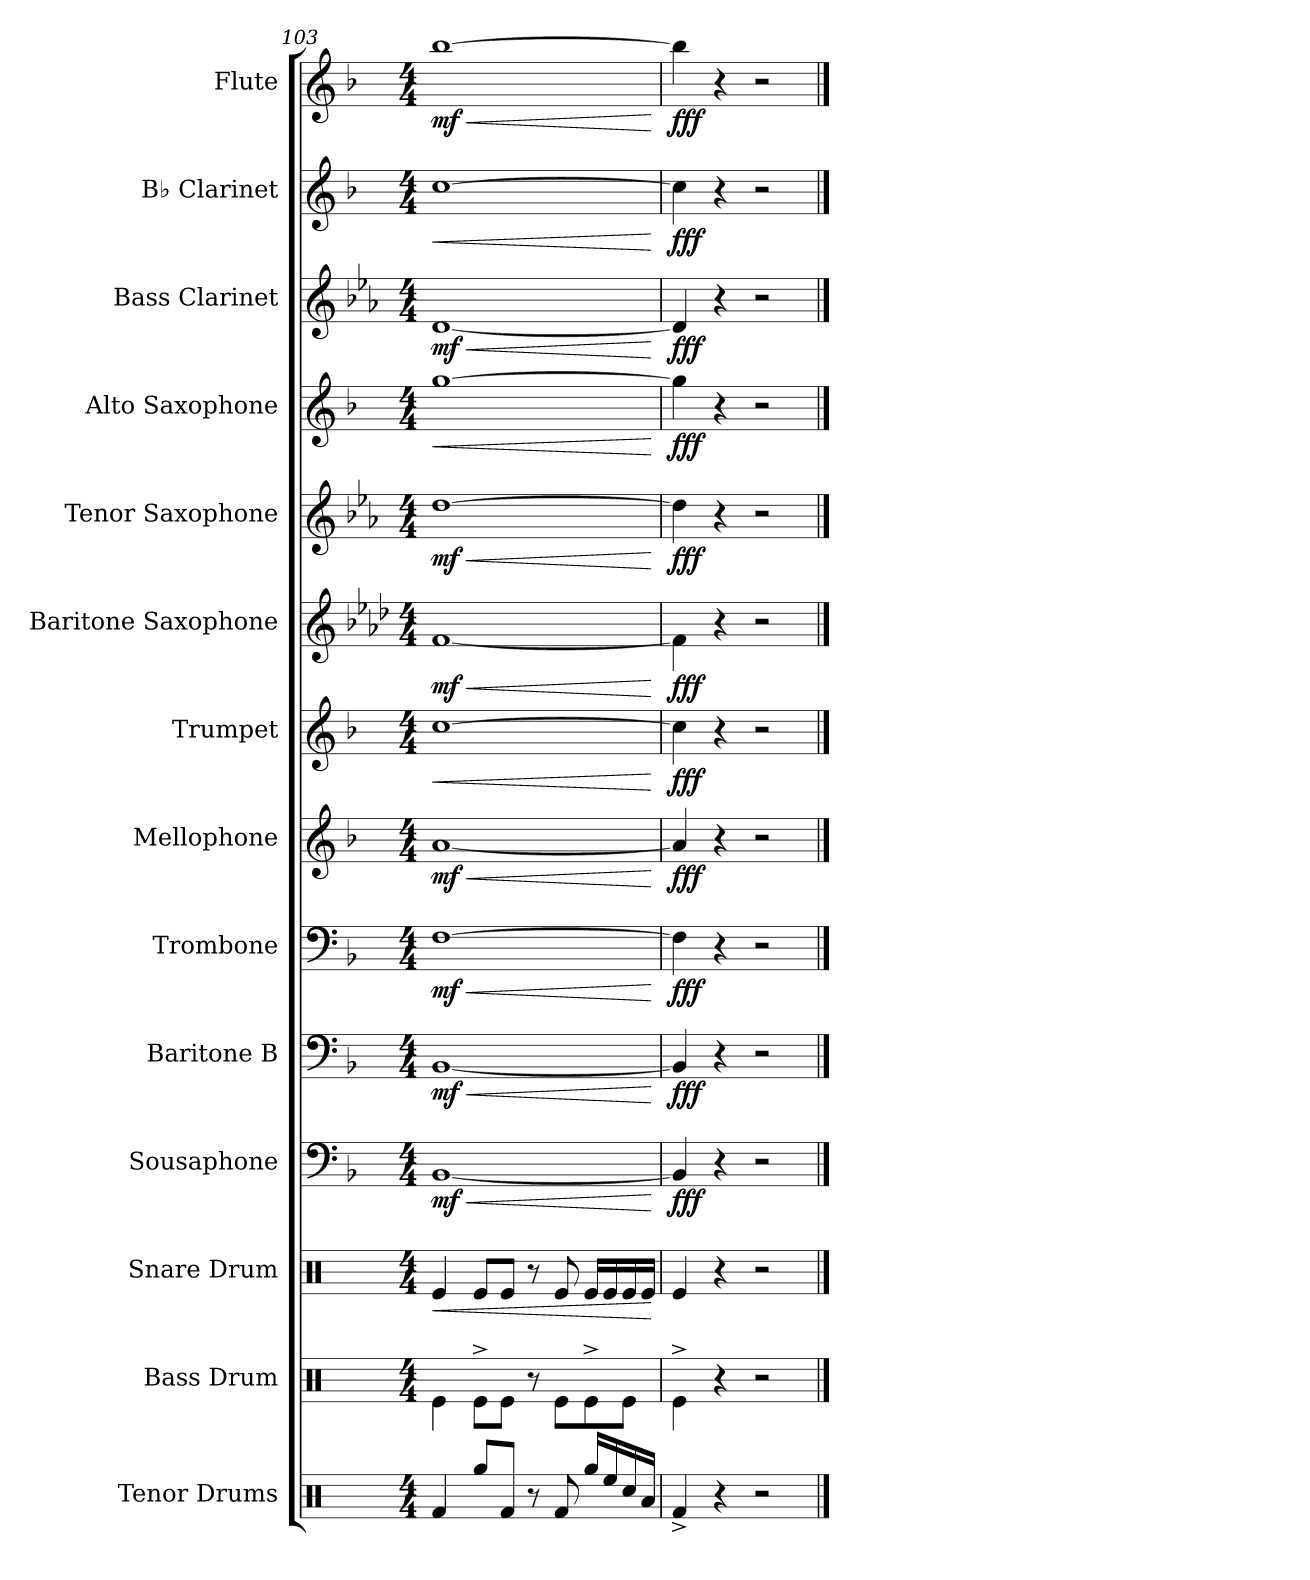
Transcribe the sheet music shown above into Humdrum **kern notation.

**kern	**kern	**kern	**dynam	**kern	**dynam	**kern	**dynam	**kern	**dynam	**kern	**dynam	**kern	**dynam	**kern	**dynam	**kern	**dynam	**kern	**dynam	**kern	**dynam	**kern	**dynam	**kern	**dynam
*part14	*part13	*part12	*part12	*part11	*part11	*part10	*part10	*part9	*part9	*part8	*part8	*part7	*part7	*part6	*part6	*part5	*part5	*part4	*part4	*part3	*part3	*part2	*part2	*part1	*part1
*staff14	*staff13	*staff12	*staff12	*staff11	*staff11	*staff10	*staff10	*staff9	*staff9	*staff8	*staff8	*staff7	*staff7	*staff6	*staff6	*staff5	*staff5	*staff4	*staff4	*staff3	*staff3	*staff2	*staff2	*staff1	*staff1
*I"Tenor Drums	*I"Bass Drum	*I"Snare Drum	*	*I"Sousaphone	*	*I"Baritone B	*	*I"Trombone	*	*I"Mellophone	*	*I"Trumpet	*	*I"Baritone Saxophone	*	*I"Tenor Saxophone	*	*I"Alto Saxophone	*	*I"Bass Clarinet	*	*I"B♭ Clarinet	*	*I"Flute	*
*I'TD	*I'B. Dr.	*I'SD	*	*I'Sou	*	*I'Bar B	*	*I'Tbn	*	*I'Mel	*	*I'Tpt	*	*I'B Sax	*	*I'T Sax	*	*I'A Sax	*	*I'B Cl	*	*I'Cl	*	*I'F	*
*clefX	*clefX	*clefX	*	*clefF4	*	*clefF4	*	*clefF4	*	*clefG2	*	*clefG2	*	*clefG2	*	*clefG2	*	*clefG2	*	*clefG2	*	*clefG2	*	*clefG2	*
*	*	*	*	*	*	*	*	*	*	*ITrd4c7	*	*ITrd1c2	*	*ITrd12c21	*	*ITrd8c14	*	*ITrd5c9	*	*ITrd8c14	*	*ITrd1c2	*	*	*
*k[]	*k[]	*k[]	*	*k[b-]	*	*k[b-]	*	*k[b-]	*	*k[b-e-]	*	*k[b-e-a-]	*	*k[b-e-a-d-]	*	*k[b-e-a-]	*	*k[b-e-a-d-]	*	*k[b-e-a-]	*	*k[b-e-a-]	*	*k[b-]	*
*M4/4	*M4/4	*M4/4	*	*M4/4	*	*M4/4	*	*M4/4	*	*M4/4	*	*M4/4	*	*M4/4	*	*M4/4	*	*M4/4	*	*M4/4	*	*M4/4	*	*M4/4	*
=103	=103	=103	=103	=103	=103	=103	=103	=103	=103	=103	=103	=103	=103	=103	=103	=103	=103	=103	=103	=103	=103	=103	=103	=103	=103
!	!	!	!LO:HP:b	!	!LO:HP:b	!	!LO:HP:b	!	!LO:HP:b	!	!LO:HP:b	!	!LO:HP:b	!	!LO:HP:b	!	!LO:HP:b	!	!LO:HP:b	!	!LO:HP:b	!	!LO:HP:b	!	!LO:HP:b
!	!	!	!	!	!LO:DY:n=1:b	!	!LO:DY:n=1:b	!	!LO:DY:n=1:b	!	!LO:DY:n=1:b	!	!	!	!LO:DY:n=1:b	!	!LO:DY:n=1:b	!	!	!	!LO:DY:n=1:b	!	!	!	!LO:DY:n=1:b
4Rf/	4Re\	4Re/	<	[1BB-	< mf	[1BB-	< mf	[1F	< mf	[1d	< mf	[1b-	<	[1F	< mf	[1d	< mf	[1b-	<	[1D	< mf	[1b-	<	[1bb-	< mf
8Rgg/L	8Re^\L	8Re/L	.	.	.	.	.	.	.	.	.	.	.	.	.	.	.	.	.	.	.	.	.	.	.
8Rf/J	8Re\J	8Re/J	.	.	.	.	.	.	.	.	.	.	.	.	.	.	.	.	.	.	.	.	.	.	.
8r	8r	8r	.	.	.	.	.	.	.	.	.	.	.	.	.	.	.	.	.	.	.	.	.	.	.
8Rf/	8Re\L	8Re/	.	.	.	.	.	.	.	.	.	.	.	.	.	.	.	.	.	.	.	.	.	.	.
16Rgg/LL	8Re^\	16Re/LL	.	.	.	.	.	.	.	.	.	.	.	.	.	.	.	.	.	.	.	.	.	.	.
16Ree/	.	16Re/	.	.	.	.	.	.	.	.	.	.	.	.	.	.	.	.	.	.	.	.	.	.	.
16Rcc/	8Re\J	16Re/	.	.	.	.	.	.	.	.	.	.	.	.	.	.	.	.	.	.	.	.	.	.	.
16Ra/JJ	.	16Re/JJ	.	.	.	.	.	.	.	.	.	.	.	.	.	.	.	.	.	.	.	.	.	.	.
.	.	.	[	.	[	.	[	.	[	.	[	.	[	.	[	.	[	.	[	.	[	.	[	.	[
=104	=104	=104	=104	=104	=104	=104	=104	=104	=104	=104	=104	=104	=104	=104	=104	=104	=104	=104	=104	=104	=104	=104	=104	=104	=104
!	!	!	!	!	!LO:DY:b	!	!LO:DY:b	!	!LO:DY:b	!	!LO:DY:b	!	!LO:DY:b	!	!LO:DY:b	!	!LO:DY:b	!	!LO:DY:b	!	!LO:DY:b	!	!LO:DY:b	!	!LO:DY:b
4Rf^/	4Re^\	4Re/	.	4BB-/]	fff	4BB-/]	fff	4F\]	fff	4d/]	fff	4b-\]	fff	4F\]	fff	4d\]	fff	4b-\]	fff	4D/]	fff	4b-\]	fff	4bb-\]	fff
4r	4r	4r	.	4r	.	4r	.	4r	.	4r	.	4r	.	4r	.	4r	.	4r	.	4r	.	4r	.	4r	.
2r	2r	2r	.	2r	.	2r	.	2r	.	2r	.	2r	.	2r	.	2r	.	2r	.	2r	.	2r	.	2r	.
==	==	==	==	==	==	==	==	==	==	==	==	==	==	==	==	==	==	==	==	==	==	==	==	==	==
*-	*-	*-	*-	*-	*-	*-	*-	*-	*-	*-	*-	*-	*-	*-	*-	*-	*-	*-	*-	*-	*-	*-	*-	*-	*-
